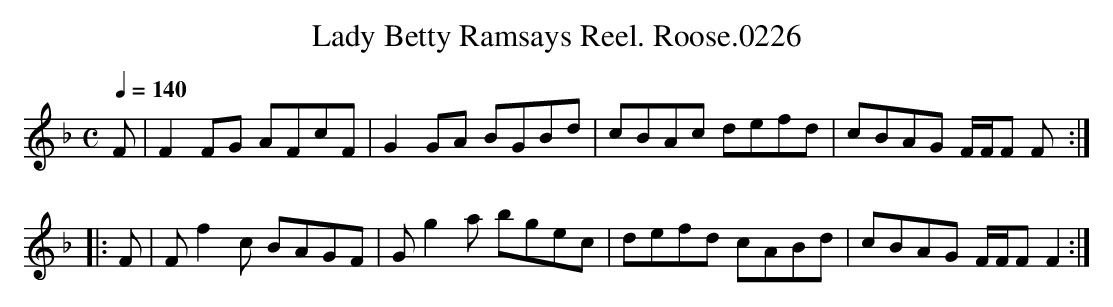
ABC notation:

X:1
T:Lady Betty Ramsays Reel. Roose.0226
M:C
L:1/8
Q:1/4=140
K:F
F|F2FG AFcF|G2 GA BGBd|cBAc defd|cBAG F/F/F F:|
|:F|Ff2c BAGF|Gg2a bgec|defd cABd|cBAG F/F/F F2:|
